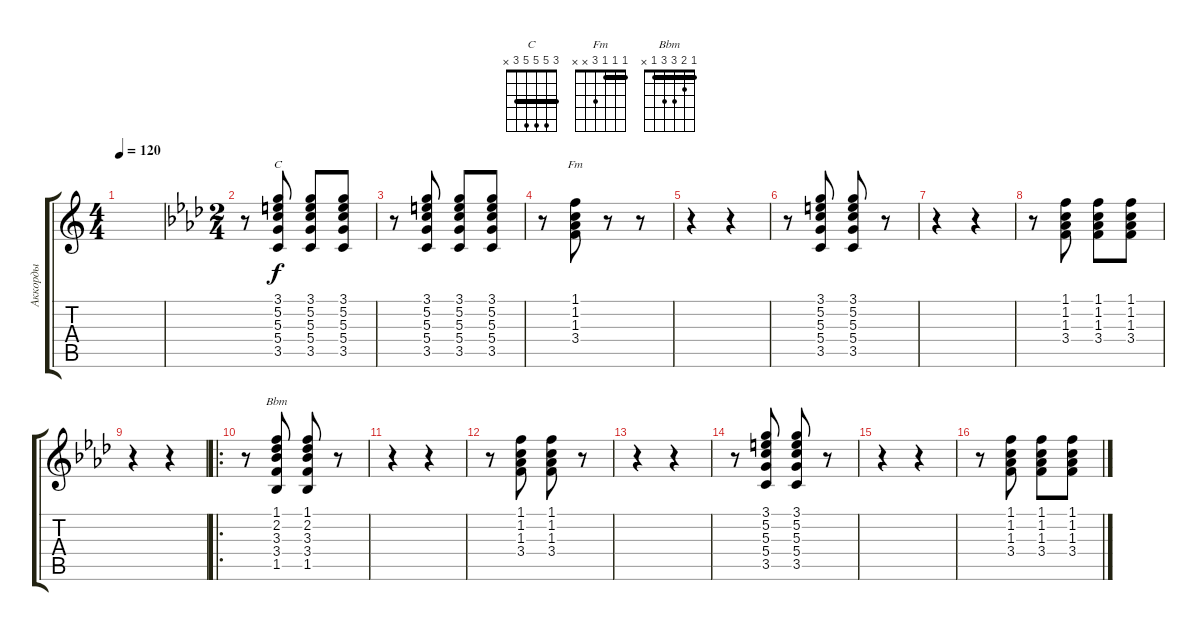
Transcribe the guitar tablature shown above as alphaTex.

\track ("Аккорды" "Аккорды") {instrument electricguitarjazz}
\staff {score tabs}
\tuning (E4 B3 G3 D3 A2 E2) {hide}
\chord ("C" 3 5 5 5 3 x) {barre 3}
\chord ("Fm" 1 1 1 3 x x) {barre 1}
\chord ("Bbm" 1 2 3 3 1 x) {barre 1}
\ts (4 4)
\tempo 120
\clef g2
\ks c
|
\ts (2 4)
\ks ab
r.8 (3.1 5.2 5.3 5.4 3.5).8{ch "C"} (3.1 5.2 5.3 5.4 3.5).8 (3.1 5.2 5.3 5.4 3.5).8 |
r.8 (3.1 5.2 5.3 5.4 3.5).8 (3.1 5.2 5.3 5.4 3.5).8 (3.1 5.2 5.3 5.4 3.5).8 |
r.8 (1.1 1.2 1.3 3.4).8{ch "Fm"} r.8 r.8 |
r.4 r.4 |
r.8 (3.1 5.2 5.3 5.4 3.5).8 (3.1 5.2 5.3 5.4 3.5).8 r.8 |
r.4 r.4 |
r.8 (1.1 1.2 1.3 3.4).8 (1.1 1.2 1.3 3.4).8 (1.1 1.2 1.3 3.4).8 |
r.4 r.4 |
\ro
r.8 (1.1 2.2 3.3 3.4 1.5).8{ch "Bbm"} (1.1 2.2 3.3 3.4 1.5).8 r.8 |
r.4 r.4 |
r.8 (1.1 1.2 1.3 3.4).8 (1.1 1.2 1.3 3.4).8 r.8 |
r.4 r.4 |
r.8 (3.1 5.2 5.3 5.4 3.5).8 (3.1 5.2 5.3 5.4 3.5).8 r.8 |
r.4 r.4 |
r.8 (1.1 1.2 1.3 3.4).8 (1.1 1.2 1.3 3.4).8 (1.1 1.2 1.3 3.4).8
